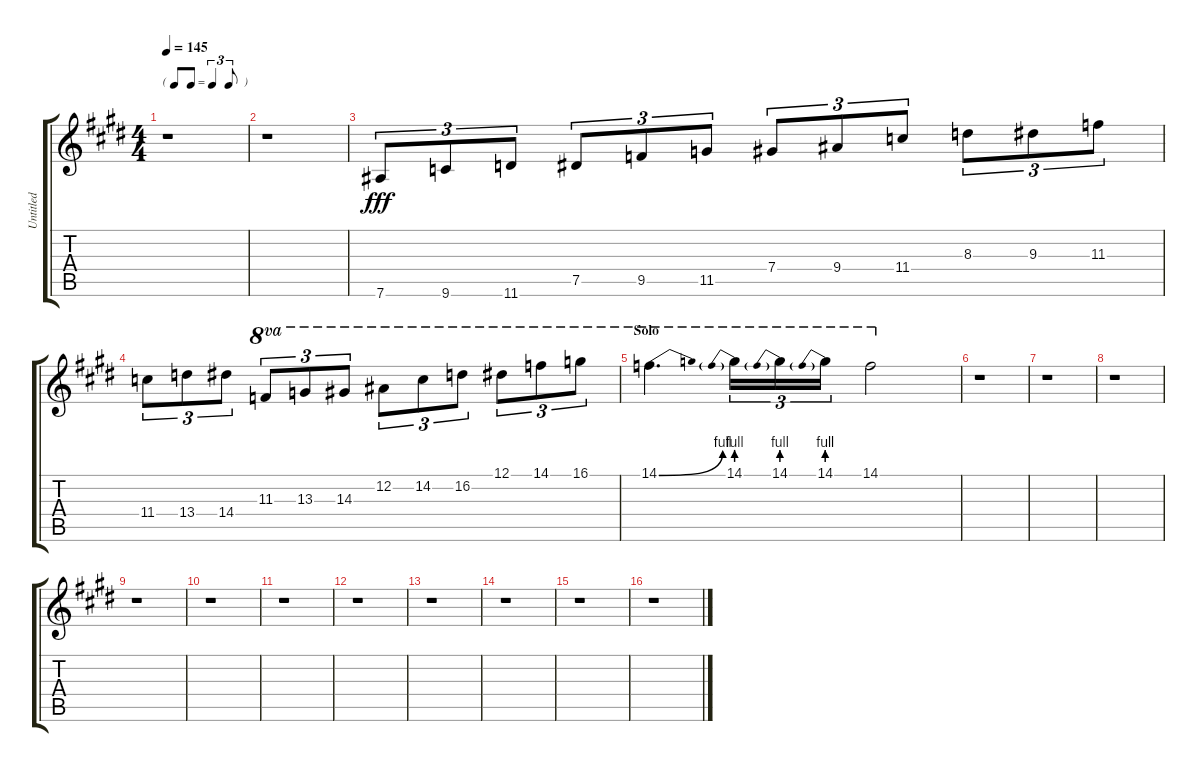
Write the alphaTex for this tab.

\track ("Untitled" "Untitled") {instrument overdrivenguitar}
\staff {score tabs}
\tuning (Eb4 Bb3 Gb3 Db3 Ab2 Eb2) {hide}
\ts (4 4)
\tf triplet8th
\tempo 145
\clef g2
\ks c#minor
r.1{dy fff} |
r.1 |
\ks e
7.6.8{tu (3 2)} 9.6.8{tu (3 2)} 11.6.8{tu (3 2)} 7.5.8{tu (3 2)} 9.5.8{tu (3 2)} 11.5.8{tu (3 2)} 7.4.8{tu (3 2)} 9.4.8{tu (3 2)} 11.4.8{tu (3 2)} 8.3.8{tu (3 2)} 9.3.8{tu (3 2)} 11.3.8{tu (3 2)} |
\ks c#minor
11.4.8{tu (3 2)} 13.4.8{tu (3 2)} 14.4.8{tu (3 2)} 11.3.8{tu (3 2) ot 8va} 13.3.8{tu (3 2) ot 8va} 14.3.8{tu (3 2) ot 8va} 12.2.8{tu (3 2) ot 8va} 14.2.8{tu (3 2) ot 8va} 16.2.8{tu (3 2) ot 8va} 12.1.8{tu (3 2) ot 8va} 14.1.8{tu (3 2) ot 8va} 16.1.8{tu (3 2) ot 8va} |
\section ("" "Solo")
14.1{be (bend 0 0 60 4)}.4{d ot 8va} 14.1{be (prebend 0 4 60 4)}.16{tu (3 2) ot 8va} 14.1{be (prebend 0 4 60 4)}.16{tu (3 2) ot 8va} 14.1{be (prebend 0 4 60 4)}.16{tu (3 2) ot 8va} 14.1.2{ot 8va} |
\ks e
r.1 |
\ks c#minor
r.1 |
r.1 |
\ks e
r.1 |
\ks c#minor
r.1 |
r.1 |
r.1 |
\ks e
r.1 |
r.1 |
r.1 |
\ks c#minor
r.1
